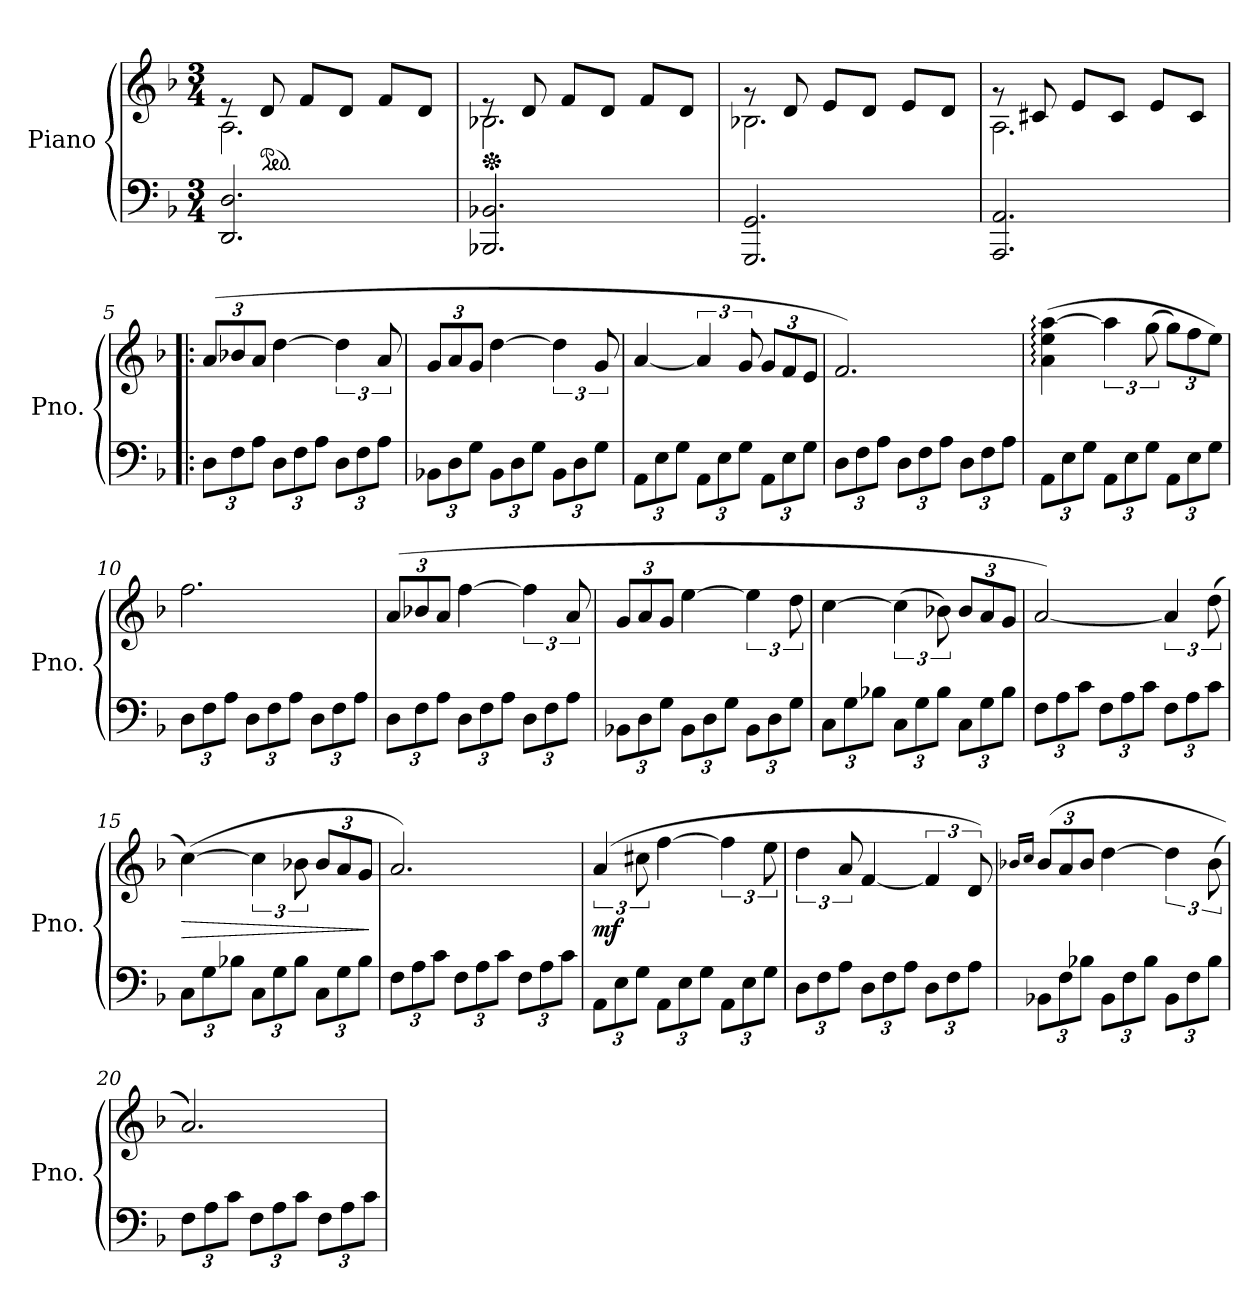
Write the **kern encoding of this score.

**kern	**kern	**dynam
*part1	*part1	*part1
*staff2	*staff1	*staff1/2
*I"Piano	*	*
*I'Pno.	*	*
*clefF4	*clefG2	*
*k[b-]	*k[b-]	*
*M3/4	*M3/4	*
*MM58	*MM58	*
=1	=1	=1
*	*^	*
2.DD/ 2.D/	8re	2.A\	.
*	*ped	*	*
.	8d/	.	.
.	8f/L	.	.
.	8d/J	.	.
.	8f/L	.	.
.	8d/J	.	.
=2	=2	=2	=2
*	*Xped	*	*
2.BBB-X/ 2.BB-X/	8re	2.B-X\	.
.	8d/	.	.
.	8f/L	.	.
.	8d/J	.	.
.	8f/L	.	.
.	8d/J	.	.
=3	=3	=3	=3
2.GGG/ 2.GG/	8rg	2.B-X\	.
.	8d/	.	.
.	8e/L	.	.
.	8d/J	.	.
.	8e/L	.	.
.	8d/J	.	.
=4	=4	=4	=4
2.AAA/ 2.AA/	8rg	2.A\	.
.	8c#X/	.	.
.	8e/L	.	.
.	8c#/J	.	.
.	8e/L	.	.
.	8c#/J	.	.
*	*v	*v	*
!!LO:LB:g=z
=5!|:	=5!|:	=5!|:
*Xbrackettup	*Xbrackettup	*
*	*MM50	*
12D\L	(12a/L	.
!	!	!LO:DY:a=2
12F\	12b-X/	other-dynamics
12A\J	12a/J	.
12D\L	[4dd\	.
12F\	.	.
12A\J	.	.
*	*brackettup	*
12D\L	6dd\]	.
12F\	.	.
12A\J	12a/	.
=6	=6	=6
*	*Xbrackettup	*
12BB-X\L	12g/L	.
12D\	12a/	.
12G\J	12g/J	.
12BB-\L	[4dd\	.
12D\	.	.
12G\J	.	.
*	*brackettup	*
12BB-\L	6dd\]	.
12D\	.	.
12G\J	12g/	.
=7	=7	=7
12AA\L	[4a/	.
12E\	.	.
12G\J	.	.
12AA\L	6a/]	.
12E\	.	.
12G\J	12g/	.
*	*Xbrackettup	*
12AA\L	12g/L	.
12E\	12f/	.
12G\J	12e/J	.
=8	=8	=8
12D\L	2.f/)	.
12F\	.	.
12A\J	.	.
12D\L	.	.
12F\	.	.
12A\J	.	.
12D\L	.	.
12F\	.	.
12A\J	.	.
!!LO:LB:g=z
=9	=9	=9
!	!	!LO:DY:a=2
12AA\L	(4a\: 4ee\: [4aa\:	other-dynamics
12E\	.	.
12G\J	.	.
*	*brackettup	*
12AA\L	6aa\]	.
12E\	.	.
12G\J	(12gg\	.
*	*Xbrackettup	*
12AA\L	12gg\L)	.
12E\	12ff\	.
12G\J	12ee\J)	.
=10	=10	=10
12D\L	2.ff\	.
12F\	.	.
12A\J	.	.
12D\L	.	.
12F\	.	.
12A\J	.	.
12D\L	.	.
12F\	.	.
12A\J	.	.
=11	=11	=11
12D\L	(12a/L	.
!	!	!LO:DY:b
12F\	12b-X/	other-dynamics
12A\J	12a/J	.
12D\L	[4ff\	.
12F\	.	.
12A\J	.	.
*	*brackettup	*
12D\L	6ff\]	.
12F\	.	.
12A\J	12a/	.
=12	=12	=12
*	*Xbrackettup	*
12BB-X\L	12g/L	.
12D\	12a/	.
12G\J	12g/J	.
12BB-\L	[4ee\	.
12D\	.	.
12G\J	.	.
*	*brackettup	*
12BB-\L	6ee\]	.
12D\	.	.
12G\J	12dd\	.
!!LO:LB:g=z
=13	=13	=13
12C\L	[4cc\	.
12G\	.	.
12B-X\J	.	.
12C\L	(6cc\]	.
12G\	.	.
12B-\J	12b-X\)	.
*	*Xbrackettup	*
12C\L	12b-/L	.
12G\	12a/	.
12B-\J	12g/J	.
=14	=14	=14
12F\L	[2a/)	.
12A\	.	.
12c\J	.	.
12F\L	.	.
12A\	.	.
12c\J	.	.
*	*brackettup	*
12F\L	6a/]	.
12A\	.	.
12c\J	(12dd\	.
=15	=15	=15
!	!	!LO:HP:b
12C\L	([4cc\)	>
12G\	.	.
12B-X\J	.	.
12C\L	6cc\]	.
12G\	.	.
12B-\J	12b-X\	.
*	*Xbrackettup	*
12C\L	12b-/L	.
12G\	12a/	.
12B-\J	12g/J	.
.	.	]
=16	=16	=16
12F\L	2.a/)	.
12A\	.	.
12c\J	.	.
12F\L	.	.
12A\	.	.
12c\J	.	.
12F\L	.	.
12A\	.	.
12c\J	.	.
!!LO:LB:g=z
=17	=17	=17
*	*brackettup	*
!	!	!LO:DY:b
12AA\L	(6a/	mf
12E\	.	.
12G\J	12cc#X\	.
12AA\L	[4ff\	.
12E\	.	.
12G\J	.	.
12AA\L	6ff\]	.
12E\	.	.
12G\J	12ee\	.
=18	=18	=18
12D\L	6dd\	.
12F\	.	.
12A\J	12a/	.
12D\L	[4f/	.
12F\	.	.
12A\J	.	.
12D\L	6f/]	.
12F\	.	.
12A\J	12d/)	.
=19	=19	=19
.	16qb-X/LL	.
.	16qcc/JJ	.
*	*Xbrackettup	*
12BB-X\L	(12b-/L	.
12F\	12a/	.
12B-X\J	12b-/J	.
12BB-\L	[4dd\	.
12F\	.	.
12B-\J	.	.
*	*brackettup	*
12BB-\L	6dd\]	.
12F\	.	.
12B-\J	(12b-\	.
=20	=20	=20
12F\L	2.a/))	.
12A\	.	.
12c\J	.	.
12F\L	.	.
12A\	.	.
12c\J	.	.
12F\L	.	.
12A\	.	.
12c\J	.	.
=	=	=
*-	*-	*-
